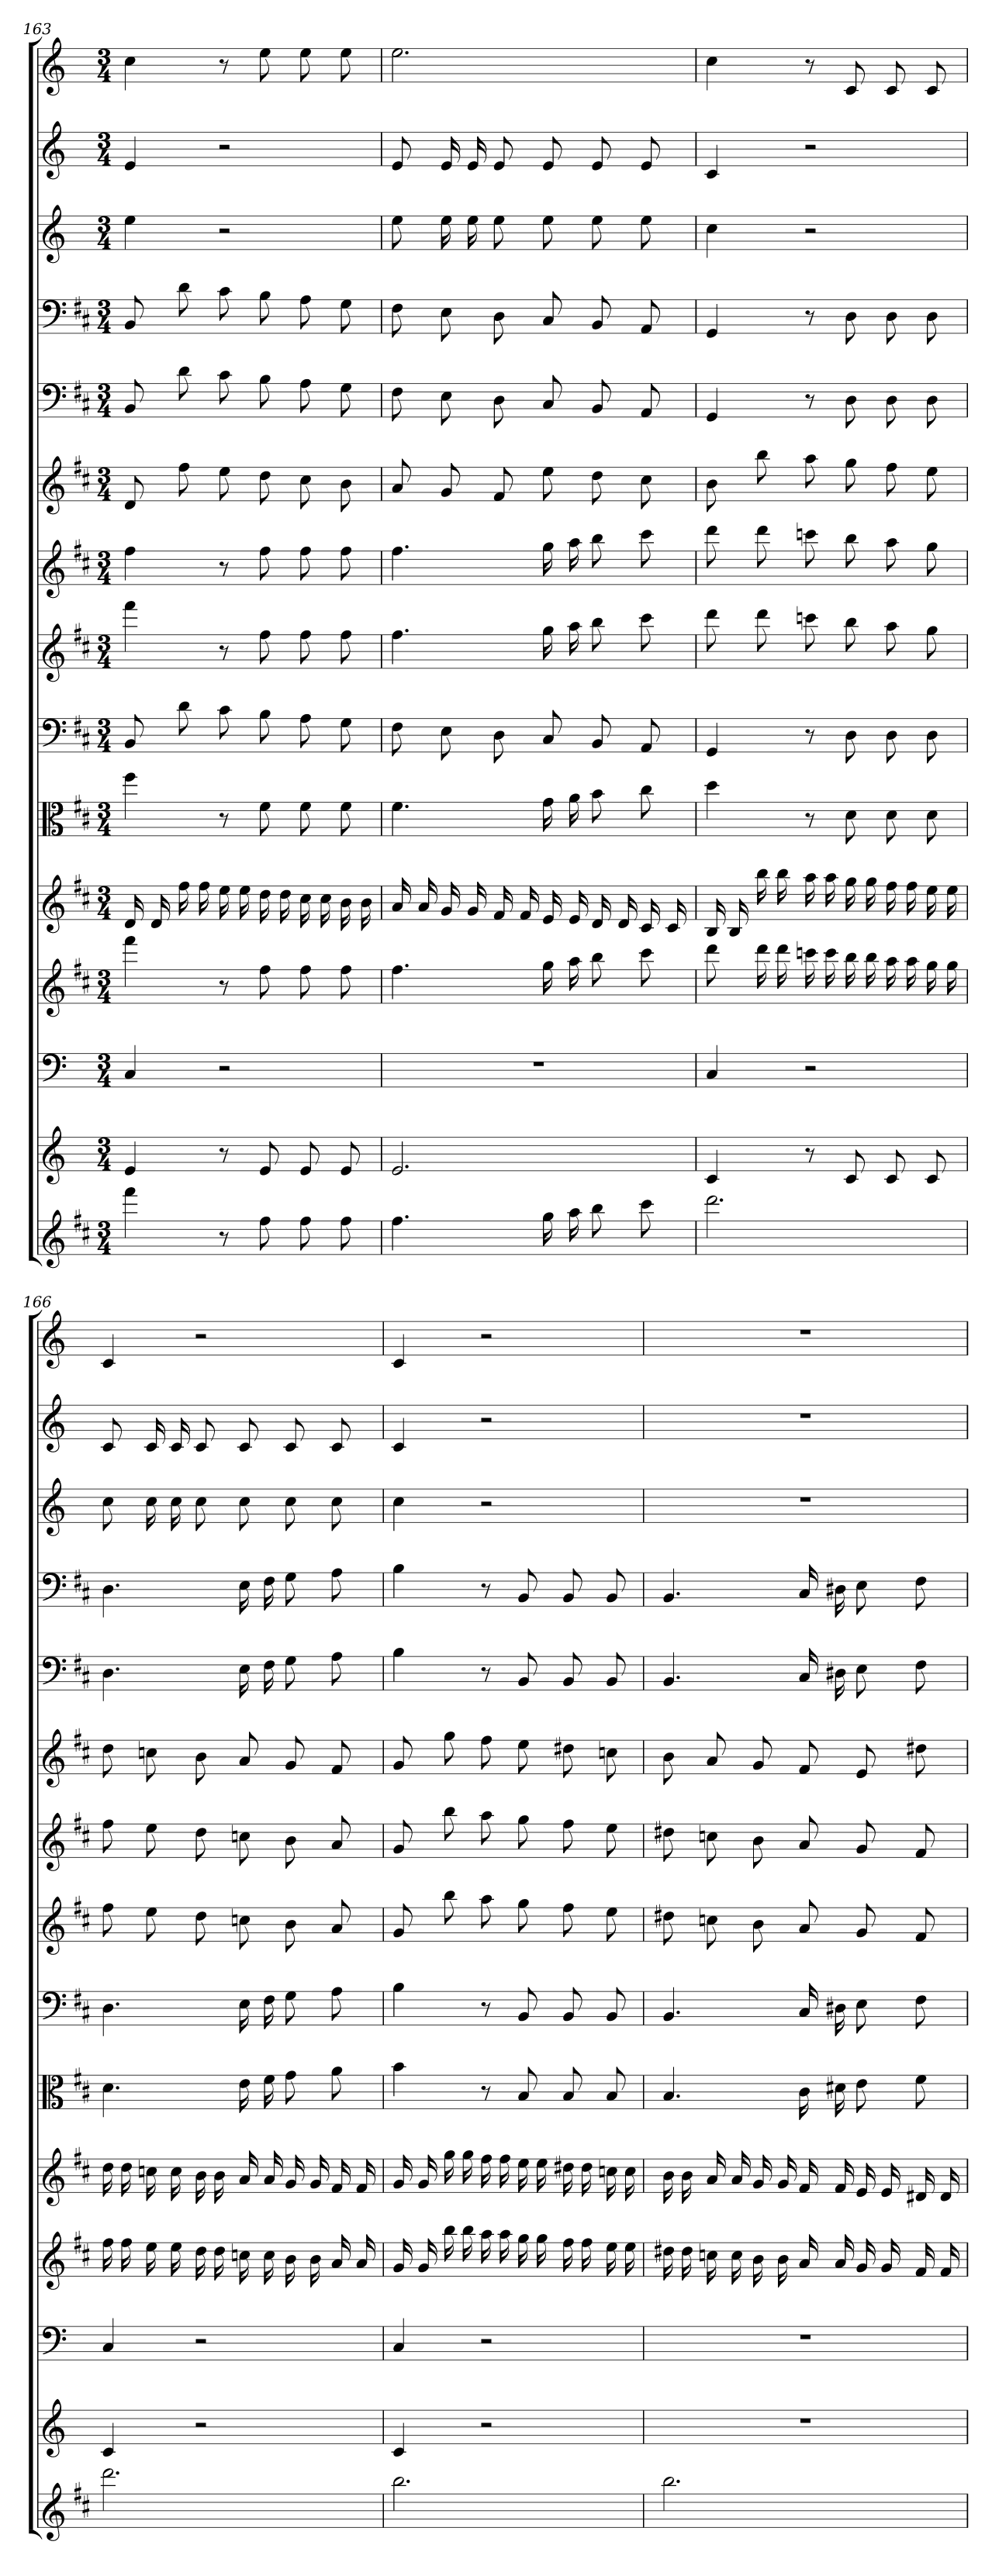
**kern	**kern	**kern	**kern	**kern	**kern	**kern	**kern	**kern	**kern	**kern	**kern	**kern	**kern	**kern
*part15	*part14	*part13	*part12	*part11	*part10	*part9	*part8	*part7	*part6	*part5	*part4	*part3	*part2	*part1
*staff15	*staff14	*staff13	*staff12	*staff11	*staff10	*staff9	*staff8	*staff7	*staff6	*staff5	*staff4	*staff3	*staff2	*staff1
*	*	*clefF4	*	*	*clefC3	*clefF4	*	*	*	*clefF4	*clefF4	*	*	*
*k[f#c#]	*k[]	*k[]	*k[f#c#]	*k[f#c#]	*k[f#c#]	*k[f#c#]	*k[f#c#]	*k[f#c#]	*k[f#c#]	*k[f#c#]	*k[f#c#]	*k[]	*k[]	*k[]
*M3/4	*M3/4	*M3/4	*M3/4	*M3/4	*M3/4	*M3/4	*M3/4	*M3/4	*M3/4	*M3/4	*M3/4	*M3/4	*M3/4	*M3/4
=163	=163	=163	=163	=163	=163	=163	=163	=163	=163	=163	=163	=163	=163	=163
4fff#	4e	4C	4fff#	16d	4ff#	8BB	4fff#	4ff#	8d	8BB	8BB	4ee	4e	4cc
.	.	.	.	16d	.	.	.	.	.	.	.	.	.	.
.	.	.	.	16ff#	.	8d	.	.	8ff#	8d	8d	.	.	.
.	.	.	.	16ff#	.	.	.	.	.	.	.	.	.	.
8r	8r	2r	8r	16ee	8r	8c#	8r	8r	8ee	8c#	8c#	2r	2r	8r
.	.	.	.	16ee	.	.	.	.	.	.	.	.	.	.
8ff#	8e	.	8ff#	16dd	8f#	8B	8ff#	8ff#	8dd	8B	8B	.	.	8ee
.	.	.	.	16dd	.	.	.	.	.	.	.	.	.	.
8ff#	8e	.	8ff#	16cc#	8f#	8A	8ff#	8ff#	8cc#	8A	8A	.	.	8ee
.	.	.	.	16cc#	.	.	.	.	.	.	.	.	.	.
8ff#	8e	.	8ff#	16b	8f#	8G	8ff#	8ff#	8b	8G	8G	.	.	8ee
.	.	.	.	16b	.	.	.	.	.	.	.	.	.	.
=164	=164	=164	=164	=164	=164	=164	=164	=164	=164	=164	=164	=164	=164	=164
4.ff#	2.e	2.r	4.ff#	16a	4.f#	8F#	4.ff#	4.ff#	8a	8F#	8F#	8ee	8e	2.ee
.	.	.	.	16a	.	.	.	.	.	.	.	.	.	.
.	.	.	.	16g	.	8E	.	.	8g	8E	8E	16ee	16e	.
.	.	.	.	16g	.	.	.	.	.	.	.	16ee	16e	.
.	.	.	.	16f#	.	8D	.	.	8f#	8D	8D	8ee	8e	.
.	.	.	.	16f#	.	.	.	.	.	.	.	.	.	.
16gg	.	.	16gg	16e	16g	8C#	16gg	16gg	8ee	8C#	8C#	8ee	8e	.
16aa	.	.	16aa	16e	16a	.	16aa	16aa	.	.	.	.	.	.
8bb	.	.	8bb	16d	8b	8BB	8bb	8bb	8dd	8BB	8BB	8ee	8e	.
.	.	.	.	16d	.	.	.	.	.	.	.	.	.	.
8ccc#	.	.	8ccc#	16c#	8cc#	8AA	8ccc#	8ccc#	8cc#	8AA	8AA	8ee	8e	.
.	.	.	.	16c#	.	.	.	.	.	.	.	.	.	.
=165	=165	=165	=165	=165	=165	=165	=165	=165	=165	=165	=165	=165	=165	=165
2.ddd	4c	4C	8ddd	16B	4dd	4GG	8ddd	8ddd	8b	4GG	4GG	4cc	4c	4cc
.	.	.	.	16B	.	.	.	.	.	.	.	.	.	.
.	.	.	16ddd	16bb	.	.	8ddd	8ddd	8bb	.	.	.	.	.
.	.	.	16ddd	16bb	.	.	.	.	.	.	.	.	.	.
.	8r	2r	16cccn	16aa	8r	8r	8cccn	8cccn	8aa	8r	8r	2r	2r	8r
.	.	.	16ccc	16aa	.	.	.	.	.	.	.	.	.	.
.	8c	.	16bb	16gg	8d	8D	8bb	8bb	8gg	8D	8D	.	.	8c
.	.	.	16bb	16gg	.	.	.	.	.	.	.	.	.	.
.	8c	.	16aa	16ff#	8d	8D	8aa	8aa	8ff#	8D	8D	.	.	8c
.	.	.	16aa	16ff#	.	.	.	.	.	.	.	.	.	.
.	8c	.	16gg	16ee	8d	8D	8gg	8gg	8ee	8D	8D	.	.	8c
.	.	.	16gg	16ee	.	.	.	.	.	.	.	.	.	.
=166	=166	=166	=166	=166	=166	=166	=166	=166	=166	=166	=166	=166	=166	=166
2.ddd	4c	4C	16ff#	16dd	4.d	4.D	8ff#	8ff#	8dd	4.D	4.D	8cc	8c	4c
.	.	.	16ff#	16dd	.	.	.	.	.	.	.	.	.	.
.	.	.	16ee	16ccn	.	.	8ee	8ee	8ccn	.	.	16cc	16c	.
.	.	.	16ee	16cc	.	.	.	.	.	.	.	16cc	16c	.
.	2r	2r	16dd	16b	.	.	8dd	8dd	8b	.	.	8cc	8c	2r
.	.	.	16dd	16b	.	.	.	.	.	.	.	.	.	.
.	.	.	16ccn	16a	16e	16E	8ccn	8ccn	8a	16E	16E	8cc	8c	.
.	.	.	16cc	16a	16f#	16F#	.	.	.	16F#	16F#	.	.	.
.	.	.	16b	16g	8g	8G	8b	8b	8g	8G	8G	8cc	8c	.
.	.	.	16b	16g	.	.	.	.	.	.	.	.	.	.
.	.	.	16a	16f#	8a	8A	8a	8a	8f#	8A	8A	8cc	8c	.
.	.	.	16a	16f#	.	.	.	.	.	.	.	.	.	.
=167	=167	=167	=167	=167	=167	=167	=167	=167	=167	=167	=167	=167	=167	=167
2.bb	4c	4C	16g	16g	4b	4B	8g	8g	8g	4B	4B	4cc	4c	4c
.	.	.	16g	16g	.	.	.	.	.	.	.	.	.	.
.	.	.	16bb	16gg	.	.	8bb	8bb	8gg	.	.	.	.	.
.	.	.	16bb	16gg	.	.	.	.	.	.	.	.	.	.
.	2r	2r	16aa	16ff#	8r	8r	8aa	8aa	8ff#	8r	8r	2r	2r	2r
.	.	.	16aa	16ff#	.	.	.	.	.	.	.	.	.	.
.	.	.	16gg	16ee	8B	8BB	8gg	8gg	8ee	8BB	8BB	.	.	.
.	.	.	16gg	16ee	.	.	.	.	.	.	.	.	.	.
.	.	.	16ff#	16dd#X	8B	8BB	8ff#	8ff#	8dd#X	8BB	8BB	.	.	.
.	.	.	16ff#	16dd#	.	.	.	.	.	.	.	.	.	.
.	.	.	16ee	16ccn	8B	8BB	8ee	8ee	8ccn	8BB	8BB	.	.	.
.	.	.	16ee	16cc	.	.	.	.	.	.	.	.	.	.
=168	=168	=168	=168	=168	=168	=168	=168	=168	=168	=168	=168	=168	=168	=168
2.bb	2.r	2.r	16dd#X	16b	4.B	4.BB	8dd#X	8dd#X	8b	4.BB	4.BB	2.r	2.r	2.r
.	.	.	16dd#	16b	.	.	.	.	.	.	.	.	.	.
.	.	.	16ccn	16a	.	.	8ccn	8ccn	8a	.	.	.	.	.
.	.	.	16cc	16a	.	.	.	.	.	.	.	.	.	.
.	.	.	16b	16g	.	.	8b	8b	8g	.	.	.	.	.
.	.	.	16b	16g	.	.	.	.	.	.	.	.	.	.
.	.	.	16a	16f#	16c#	16C#	8a	8a	8f#	16C#	16C#	.	.	.
.	.	.	16a	16f#	16d#X	16D#X	.	.	.	16D#X	16D#X	.	.	.
.	.	.	16g	16e	8e	8E	8g	8g	8e	8E	8E	.	.	.
.	.	.	16g	16e	.	.	.	.	.	.	.	.	.	.
.	.	.	16f#	16d#X	8f#	8F#	8f#	8f#	8dd#X	8F#	8F#	.	.	.
.	.	.	16f#	16d#	.	.	.	.	.	.	.	.	.	.
=	=	=	=	=	=	=	=	=	=	=	=	=	=	=
*-	*-	*-	*-	*-	*-	*-	*-	*-	*-	*-	*-	*-	*-	*-
